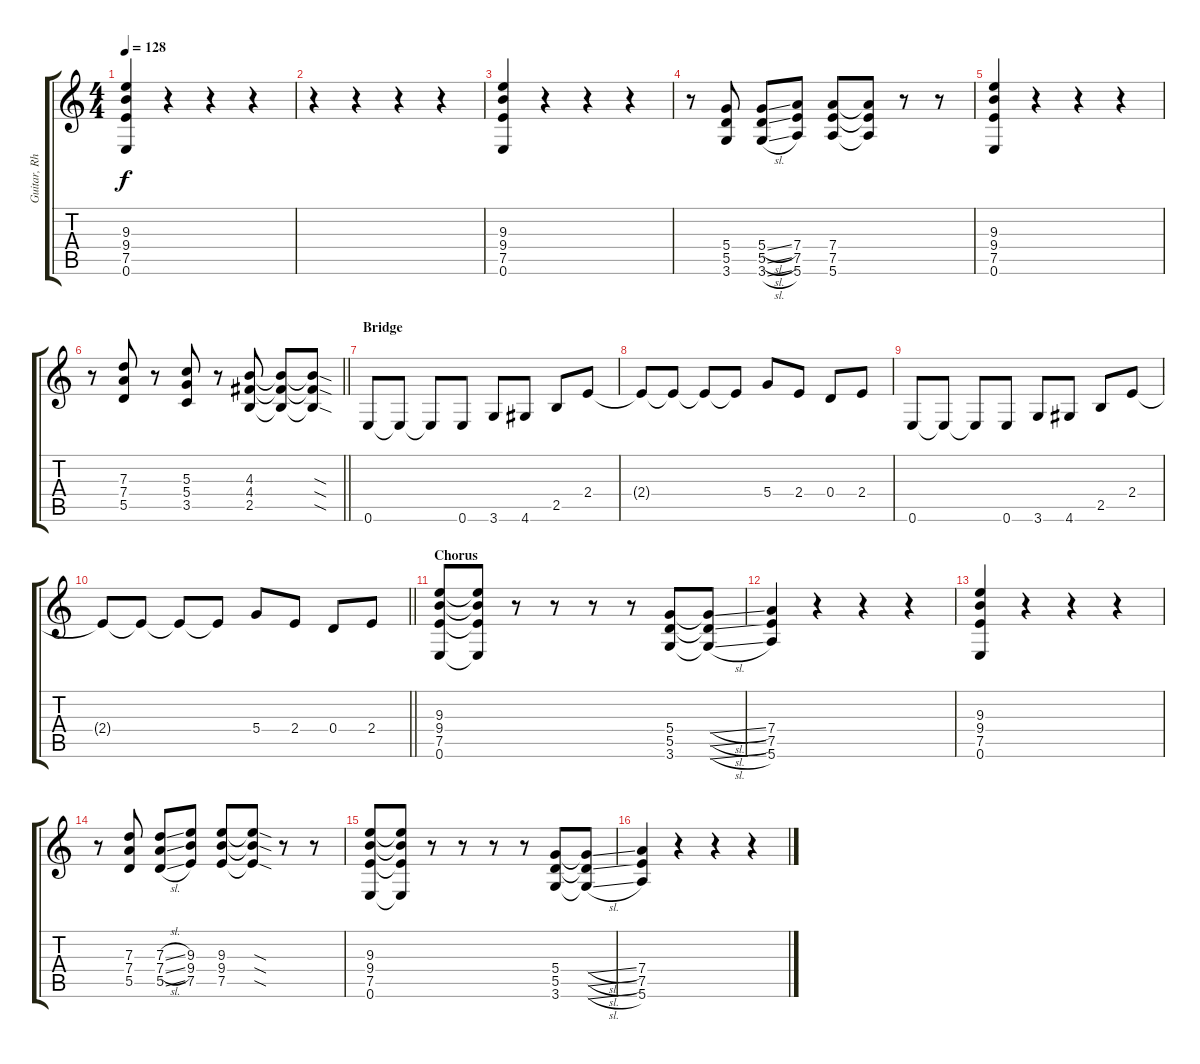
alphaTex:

\track ("Guitar, Rhythm" "Guitar, Rh") {instrument distortionguitar}
\staff {score tabs}
\tuning (E4 B3 G3 D3 A2 E2) {hide}
\ts (4 4)
\tempo 128
\clef g2
\ks c
(9.3 9.4 7.5 0.6).4{dy f} r.4 r.4 r.4 |
r.4 r.4 r.4 r.4 |
(9.3 9.4 7.5 0.6).4 r.4 r.4 r.4 |
r.8 (5.4 5.5 3.6).8 (5.4{sl} 5.5{sl} 3.6{sl}).8 (7.4 7.5 5.6).8 (7.4 7.5 5.6).8 (7.4{t} 7.5{t} 5.6{t}).8 r.8 r.8 |
(9.3 9.4 7.5 0.6).4 r.4 r.4 r.4 |
\barLineRight lightlight
r.8 (7.3 7.4 5.5).8 r.8 (5.3 5.4 3.5).8 r.8 (4.3 4.4 2.5).8 (4.3{t} 4.4{t} 2.5{t}).8 (4.3{sod t} 4.4{sod t} 2.5{sod t}).8 |
\section ("" "Bridge")
0.6.8 0.6{t}.8 0.6{t}.8 0.6.8 3.6.8 4.6.8 2.5.8 2.4.8 |
2.4{t}.8 2.4{t}.8 2.4{t}.8 2.4{t}.8 5.4.8 2.4.8 0.4.8 2.4.8 |
0.6.8 0.6{t}.8 0.6{t}.8 0.6.8 3.6.8 4.6.8 2.5.8 2.4.8 |
\barLineRight lightlight
2.4{t}.8 2.4{t}.8 2.4{t}.8 2.4{t}.8 5.4.8 2.4.8 0.4.8 2.4.8 |
\section ("" "Chorus")
(9.3 9.4 7.5 0.6).8 (9.3{t} 9.4{t} 7.5{t} 0.6{t}).8 r.8 r.8 r.8 r.8 (5.4 5.5 3.6).8 (5.4{sl t} 5.5{sl t} 3.6{sl t}).8 |
(7.4 7.5 5.6).4 r.4 r.4 r.4 |
(9.3 9.4 7.5 0.6).4 r.4 r.4 r.4 |
r.8 (7.3 7.4 5.5).8 (7.3{sl} 7.4{sl} 5.5{sl}).8 (9.3 9.4 7.5).8 (9.3 9.4 7.5).8 (9.3{sod t} 9.4{sod t} 7.5{sod t}).8 r.8 r.8 |
(9.3 9.4 7.5 0.6).8 (9.3{t} 9.4{t} 7.5{t} 0.6{t}).8 r.8 r.8 r.8 r.8 (5.4 5.5 3.6).8 (5.4{sl t} 5.5{sl t} 3.6{sl t}).8 |
(7.4 7.5 5.6).4 r.4 r.4 r.4
